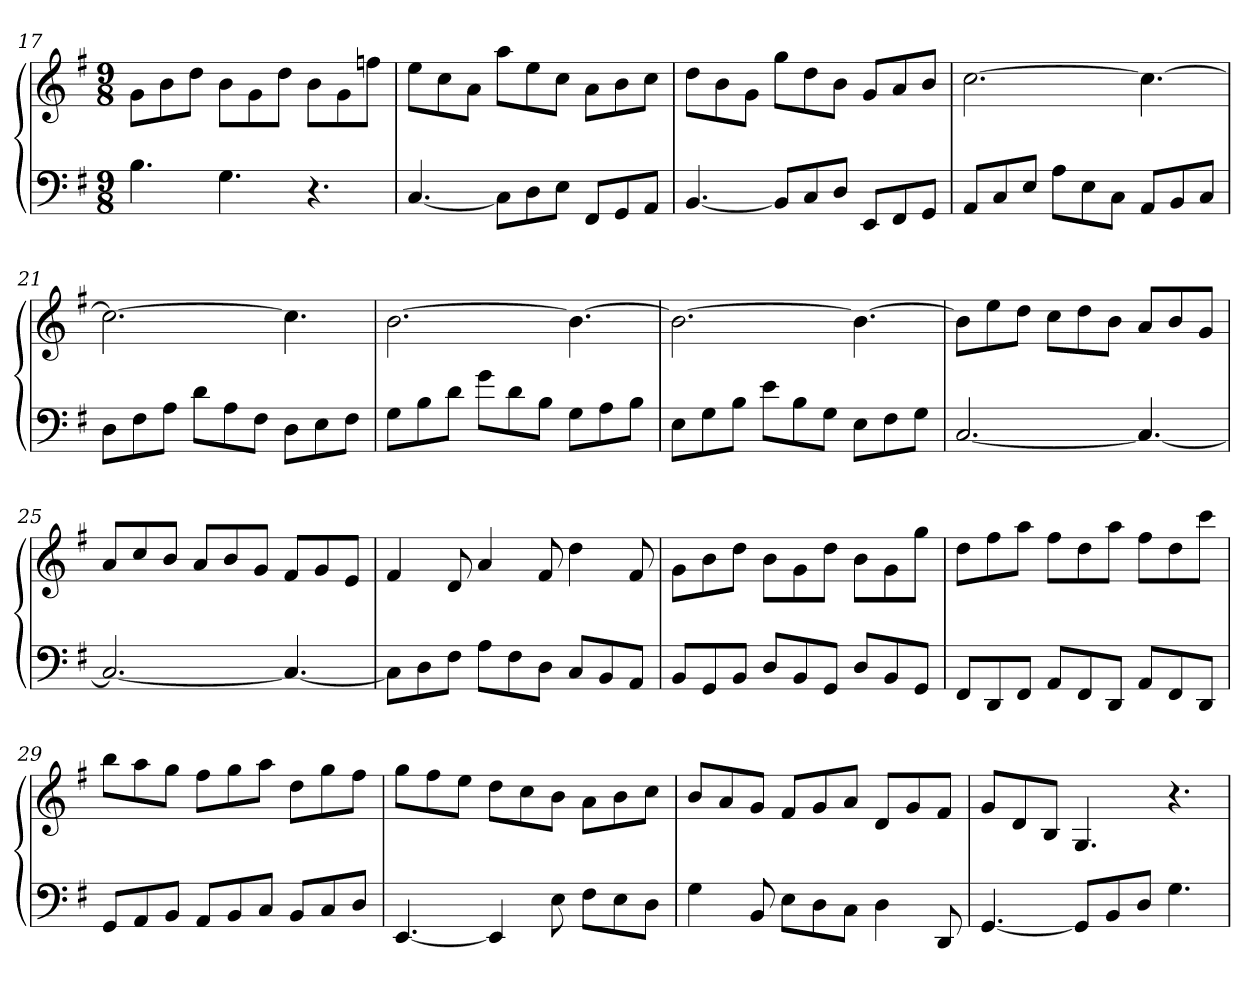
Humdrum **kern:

**kern	**kern
*part2	*part1
*staff2	*staff1
*clefF4	*clefG2
*k[f#]	*k[f#]
*G:	*G:
*M9/8	*M9/8
=17	=17
4.B	8g\L
.	8b\
.	8dd\J
4.G	8b\L
.	8g\
.	8dd\J
4.r	8b\L
.	8g\
.	8ffn\J
=18	=18
[4.C	8ee\L
.	8cc\
.	8a\J
8C\L]	8aa\L
8D\	8ee\
8E\J	8cc\J
8FF#/L	8a\L
8GG/	8b\
8AA/J	8cc\J
=19	=19
[4.BB	8dd\L
.	8b\
.	8g\J
8BB/L]	8gg\L
8C/	8dd\
8D/J	8b\J
8EE/L	8g/L
8FF#/	8a/
8GG/J	8b/J
=20	=20
8AA/L	[2.cc
8C/	.
8E/J	.
8A\L	.
8E\	.
8C\J	.
8AA/L	4.cc_
8BB/	.
8C/J	.
=21	=21
8D\L	2.cc_
8F#\	.
8A\J	.
8d\L	.
8A\	.
8F#\J	.
8D\L	4.cc]
8E\	.
8F#\J	.
=22	=22
8G\L	[2.b
8B\	.
8d\J	.
8g\L	.
8d\	.
8B\J	.
8G\L	4.b_
8A\	.
8B\J	.
=23	=23
8E\L	2.b_
8G\	.
8B\J	.
8e\L	.
8B\	.
8G\J	.
8E\L	4.b_
8F#\	.
8G\J	.
=24	=24
[2.C	8b\L]
.	8ee\
.	8dd\J
.	8cc\L
.	8dd\
.	8b\J
4.C_	8a/L
.	8b/
.	8g/J
=25	=25
2.C_	8a/L
.	8cc/
.	8b/J
.	8a/L
.	8b/
.	8g/J
4.C_	8f#/L
.	8g/
.	8e/J
=26	=26
8C\L]	4f#
8D\	.
8F#\J	8d
8A\L	4a
8F#\	.
8D\J	8f#
8C/L	4dd
8BB/	.
8AA/J	8f#
=27	=27
8BB/L	8g\L
8GG/	8b\
8BB/J	8dd\J
8D/L	8b\L
8BB/	8g\
8GG/J	8dd\J
8D/L	8b\L
8BB/	8g\
8GG/J	8gg\J
=28	=28
8FF#/L	8dd\L
8DD/	8ff#\
8FF#/J	8aa\J
8AA/L	8ff#\L
8FF#/	8dd\
8DD/J	8aa\J
8AA/L	8ff#\L
8FF#/	8dd\
8DD/J	8ccc\J
=29	=29
8GG/L	8bb\L
8AA/	8aa\
8BB/J	8gg\J
8AA/L	8ff#\L
8BB/	8gg\
8C/J	8aa\J
8BB/L	8dd\L
8C/	8gg\
8D/J	8ff#\J
=30	=30
[4.EE	8gg\L
.	8ff#\
.	8ee\J
4EE]	8dd\L
.	8cc\
8E	8b\J
8F#\L	8a\L
8E\	8b\
8D\J	8cc\J
=31	=31
4G	8b/L
.	8a/
8BB	8g/J
8E\L	8f#/L
8D\	8g/
8C\J	8a/J
4D	8d/L
.	8g/
8DD	8f#/J
=32	=32
[4.GG	8g/L
.	8d/
.	8B/J
8GG/L]	4.G
8BB/	.
8D/J	.
4.G	4.r
=	=
*-	*-
